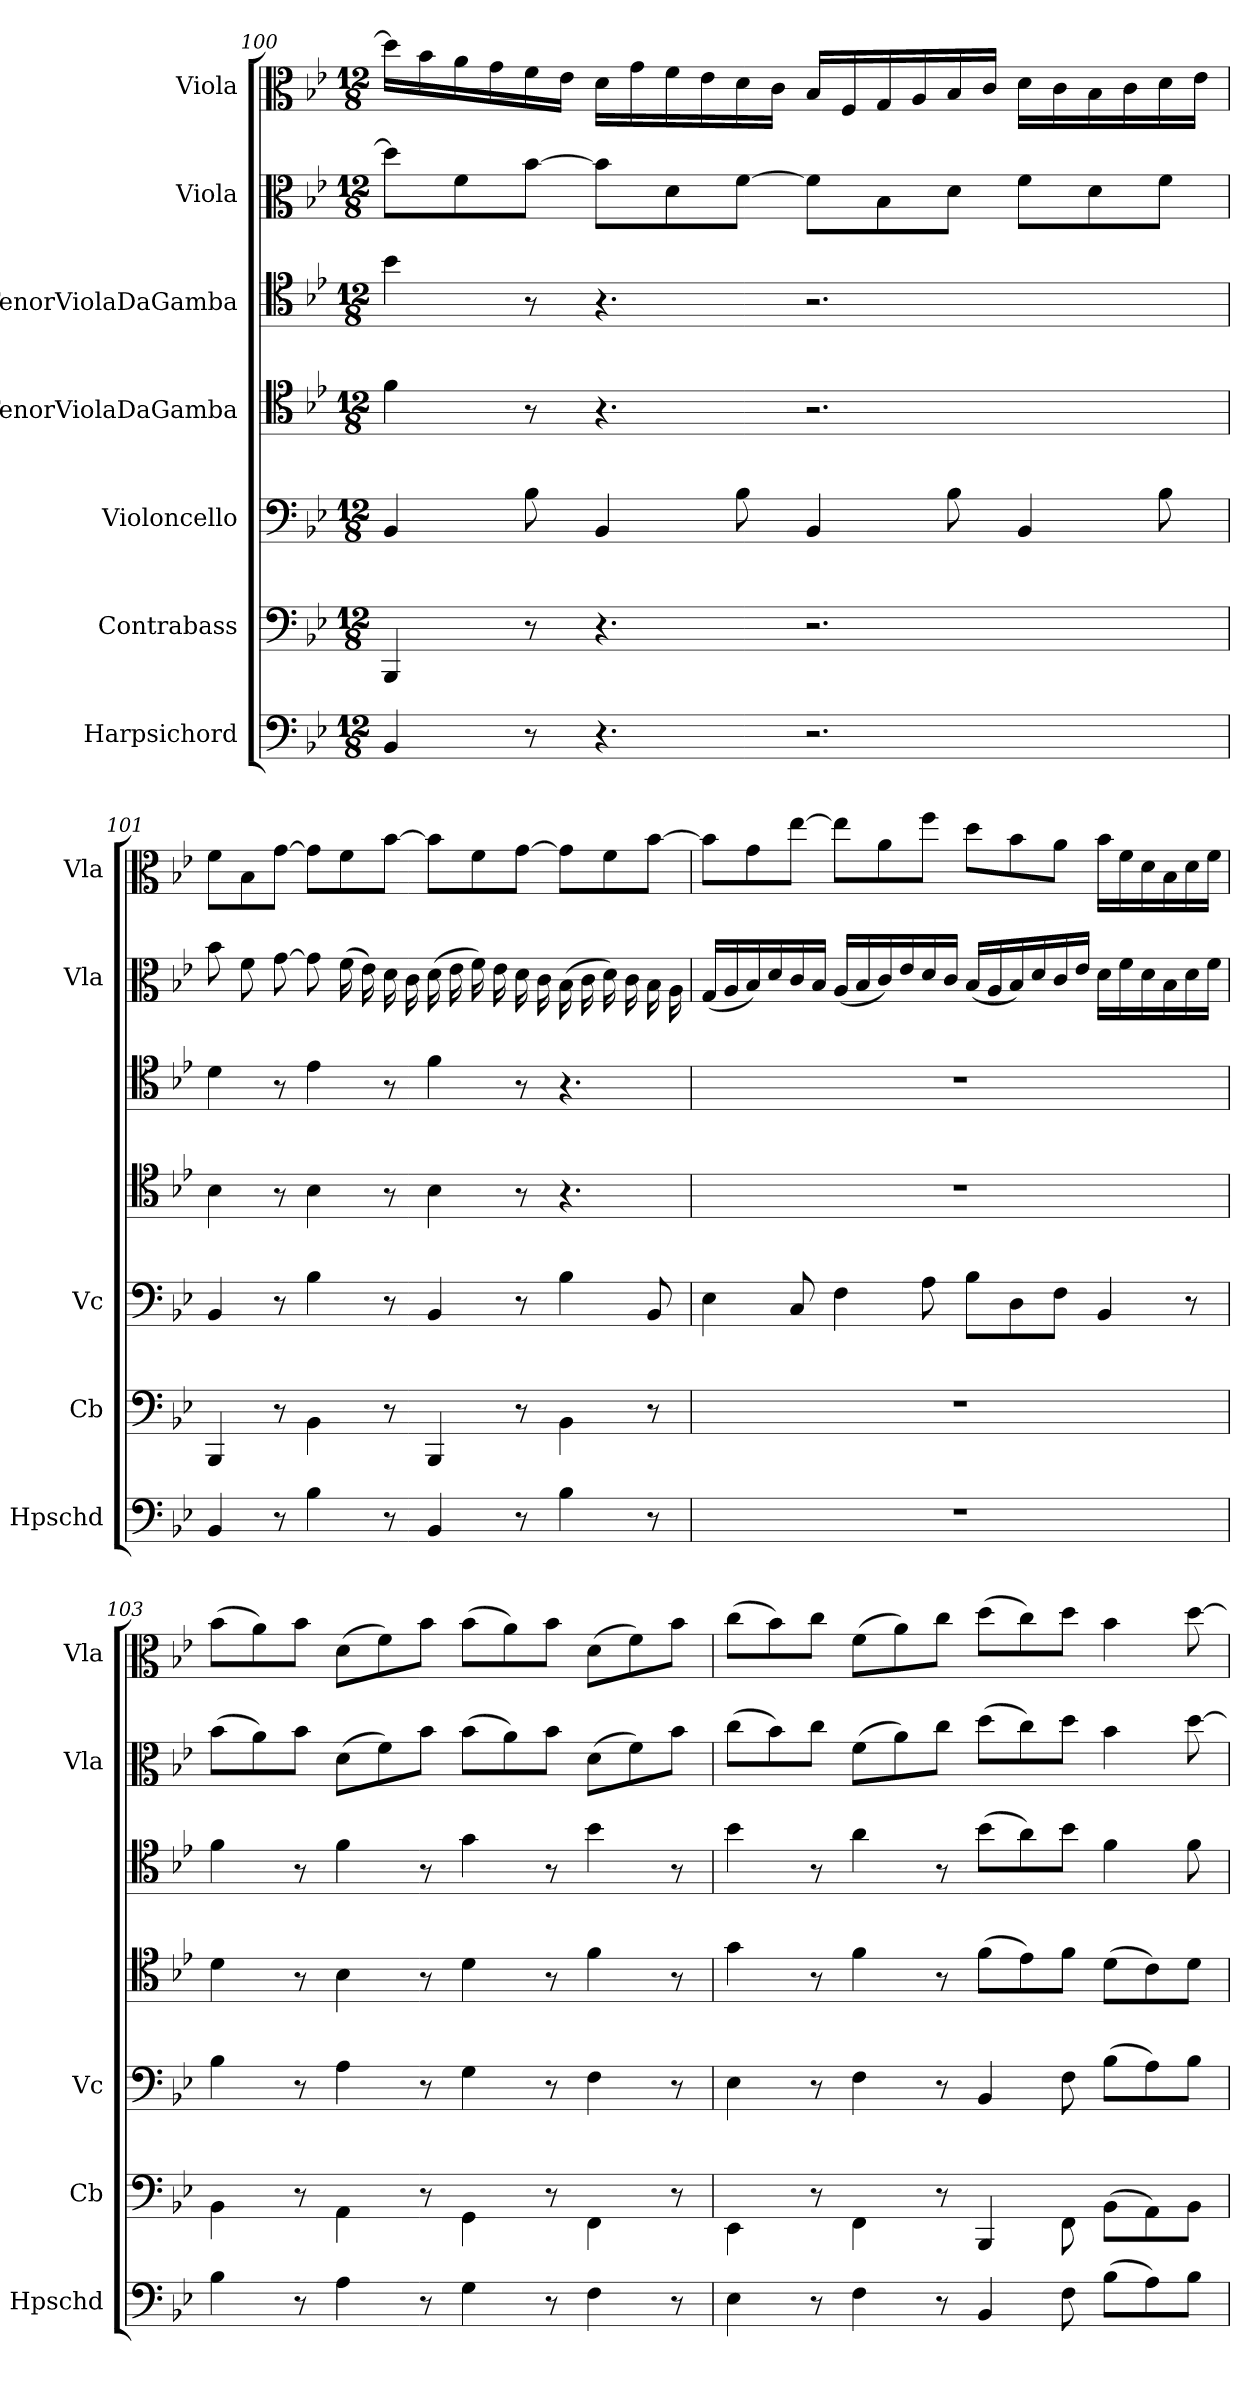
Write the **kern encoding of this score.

**kern	**kern	**kern	**kern	**kern	**kern	**kern
*part7	*part6	*part5	*part4	*part3	*part2	*part1
*staff7	*staff6	*staff5	*staff4	*staff3	*staff2	*staff1
*I"Harpsichord	*I"Contrabass	*I"Violoncello	*I"TenorViolaDaGamba	*I"TenorViolaDaGamba	*I"Viola	*I"Viola
*I'Hpschd	*I'Cb	*I'Vc	*	*	*I'Vla	*I'Vla
*clefF4	*clefF4	*clefF4	*clefC4	*clefC4	*clefC3	*clefC3
*k[b-e-]	*k[b-e-]	*k[b-e-]	*k[b-e-]	*k[b-e-]	*k[b-e-]	*k[b-e-]
*B-:	*B-:	*B-:	*B-:	*B-:	*B-:	*B-:
*M12/8	*M12/8	*M12/8	*M12/8	*M12/8	*M12/8	*M12/8
=100	=100	=100	=100	=100	=100	=100
4BB-/	4BBB-/	4BB-/	4f\	4b-\	8dd\L]	16dd\LL]
.	.	.	.	.	.	16b-\
.	.	.	.	.	8f\	16a\
.	.	.	.	.	.	16g\
8r	8r	8B-\	8r	8r	[8b-\J	16f\
.	.	.	.	.	.	16e-\JJ
4.r	4.r	4BB-/	4.r	4.r	8b-\L]	16d\LL
.	.	.	.	.	.	16g\
.	.	.	.	.	8d\	16f\
.	.	.	.	.	.	16e-\
.	.	8B-\	.	.	[8f\J	16d\
.	.	.	.	.	.	16c\JJ
2.r	2.r	4BB-/	2.r	2.r	8f\L]	16B-/LL
.	.	.	.	.	.	16F/
.	.	.	.	.	8B-\	16G/
.	.	.	.	.	.	16A/
.	.	8B-\	.	.	8d\J	16B-/
.	.	.	.	.	.	16c/JJ
.	.	4BB-/	.	.	8f\L	16d\LL
.	.	.	.	.	.	16c\
.	.	.	.	.	8d\	16B-\
.	.	.	.	.	.	16c\
.	.	8B-\	.	.	8f\J	16d\
.	.	.	.	.	.	16e-\JJ
=101	=101	=101	=101	=101	=101	=101
4BB-/	4BBB-/	4BB-/	4B-\	4d\	8b-\	8f\L
.	.	.	.	.	8f\	8B-\
8r	8r	8r	8r	8r	[8g\	[8g\J
4B-\	4BB-\	4B-\	4B-\	4e-\	8g\]	8g\L]
.	.	.	.	.	(16f\	8f\
.	.	.	.	.	16e-\)	.
8r	8r	8r	8r	8r	16d\	[8b-\J
.	.	.	.	.	16c\	.
4BB-/	4BBB-/	4BB-/	4B-\	4f\	(16d\	8b-\L]
.	.	.	.	.	16e-\	.
.	.	.	.	.	16f\)	8f\
.	.	.	.	.	16e-\	.
8r	8r	8r	8r	8r	16d\	[8g\J
.	.	.	.	.	16c\	.
4B-\	4BB-\	4B-\	4.r	4.r	(16B-\	8g\L]
.	.	.	.	.	16c\	.
.	.	.	.	.	16d\)	8f\
.	.	.	.	.	16c\	.
8r	8r	8BB-/	.	.	16B-\	[8b-\J
.	.	.	.	.	16A\	.
=102	=102	=102	=102	=102	=102	=102
1.r	1.r	4E-\	1.r	1.r	(16G/LL	8b-\L]
.	.	.	.	.	16A/	.
.	.	.	.	.	16B-/)	8g\
.	.	.	.	.	16d/	.
.	.	8C/	.	.	16c/	[8ee-\J
.	.	.	.	.	16B-/JJ	.
.	.	4F\	.	.	(16A/LL	8ee-\L]
.	.	.	.	.	16B-/	.
.	.	.	.	.	16c/)	8a\
.	.	.	.	.	16e-/	.
.	.	8A\	.	.	16d/	8ff\J
.	.	.	.	.	16c/JJ	.
.	.	8B-\L	.	.	(16B-/LL	8dd\L
.	.	.	.	.	16A/	.
.	.	8D\	.	.	16B-/)	8b-\
.	.	.	.	.	16d/	.
.	.	8F\J	.	.	16c/	8a\J
.	.	.	.	.	16e-/JJ	.
.	.	4BB-/	.	.	16d\LL	16b-\LL
.	.	.	.	.	16f\	16f\
.	.	.	.	.	16d\	16d\
.	.	.	.	.	16B-\	16B-\
.	.	8r	.	.	16d\	16d\
.	.	.	.	.	16f\JJ	16f\JJ
=103	=103	=103	=103	=103	=103	=103
4B-\	4BB-\	4B-\	4d\	4f\	(8b-\L	(8b-\L
.	.	.	.	.	8a\)	8a\)
8r	8r	8r	8r	8r	8b-\J	8b-\J
4A\	4AA\	4A\	4B-\	4f\	(8d\L	(8d\L
.	.	.	.	.	8f\)	8f\)
8r	8r	8r	8r	8r	8b-\J	8b-\J
4G\	4GG\	4G\	4d\	4g\	(8b-\L	(8b-\L
.	.	.	.	.	8a\)	8a\)
8r	8r	8r	8r	8r	8b-\J	8b-\J
4F\	4FF\	4F\	4f\	4b-\	(8d\L	(8d\L
.	.	.	.	.	8f\)	8f\)
8r	8r	8r	8r	8r	8b-\J	8b-\J
=104	=104	=104	=104	=104	=104	=104
4E-\	4EE-\	4E-\	4g\	4b-\	(8cc\L	(8cc\L
.	.	.	.	.	8b-\)	8b-\)
8r	8r	8r	8r	8r	8cc\J	8cc\J
4F\	4FF\	4F\	4f\	4a\	(8f\L	(8f\L
.	.	.	.	.	8a\)	8a\)
8r	8r	8r	8r	8r	8cc\J	8cc\J
4BB-/	4BBB-/	4BB-/	(8f\L	(8b-\L	(8dd\L	(8dd\L
.	.	.	8e-\)	8a\)	8cc\)	8cc\)
8F\	8FF\	8F\	8f\J	8b-\J	8dd\J	8dd\J
(8B-\L	(8BB-\L	(8B-\L	(8d\L	4f\	4b-\	4b-\
8A\)	8AA\)	8A\)	8c\)	.	.	.
8B-\J	8BB-\J	8B-\J	8d\J	8f\	[8dd\	[8dd\
=	=	=	=	=	=	=
*-	*-	*-	*-	*-	*-	*-
